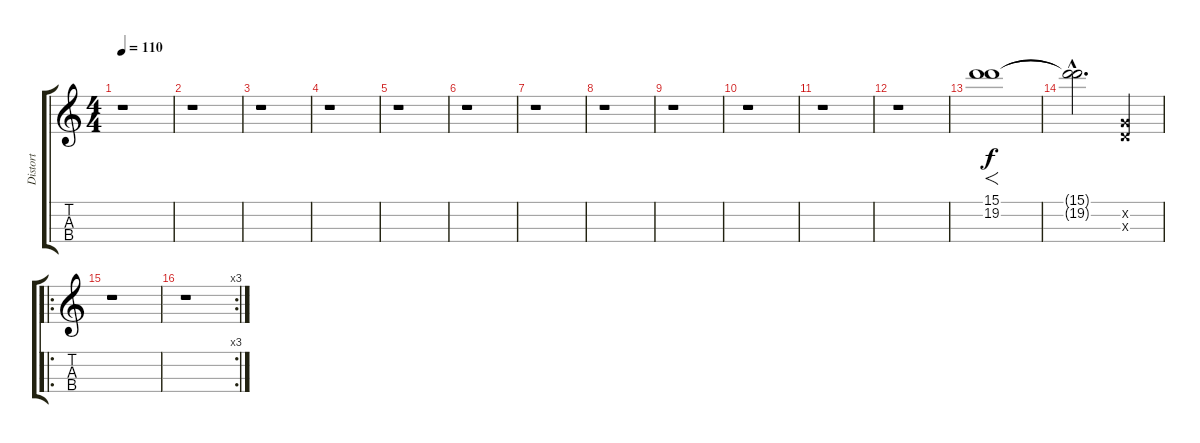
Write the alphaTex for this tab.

\track ("Distort" "Distort") {instrument overdrivenguitar}
\staff {score tabs}
\tuning (B3 G3 D3 G2) {hide}
\ts (4 4)
\tempo 110
\clef g2
\ks c
r.1{dy f} |
r.1 |
r.1 |
r.1 |
r.1 |
r.1 |
r.1 |
r.1 |
r.1 |
r.1 |
r.1 |
r.1 |
(15.1 19.2).1{f} |
(15.1{hac t} 19.2{hac t}).2{d} (0.2{x} 0.3{x}).4 |
\ro
r.1 |
\rc 3
r.1
